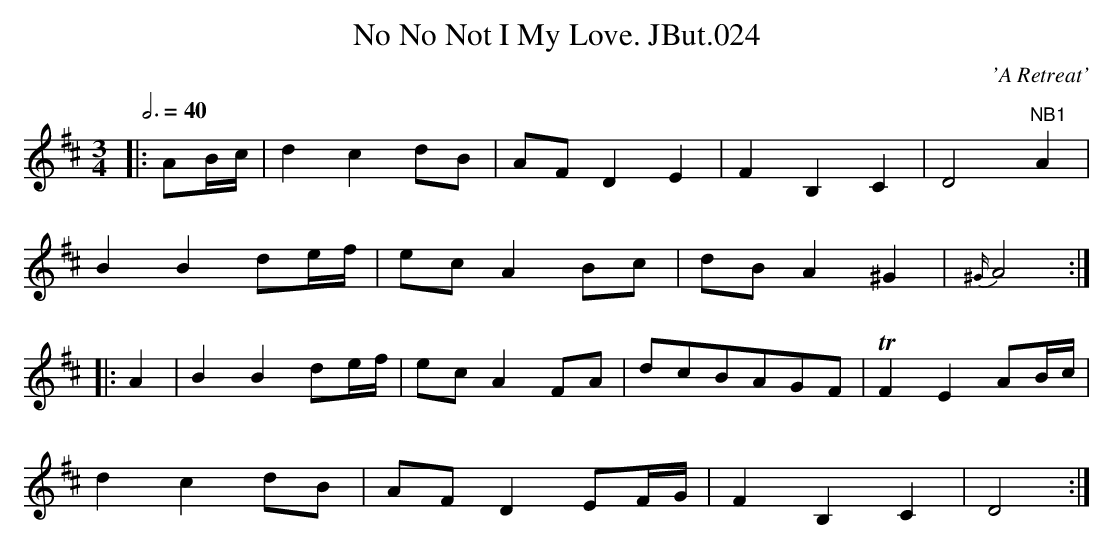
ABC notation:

X:1
T:No No Not I My Love. JBut.024
C:'A Retreat'
M:3/4
L:1/8
Q:3/4=40
K:D
|:AB/c/|d2c2dB|AFD2E2|F2B,2C2|D4"^NB1"A2|
B2B2de/f/|ecA2Bc|dBA2^G2 |{^G/}A4 :|
|:A2|B2B2de/f/ | ecA2FA | dcBAGF | !trill!F2E2AB/c/ |
d2c2dB | AFD2EF/G/ | F2B,2C2 | D4:|
